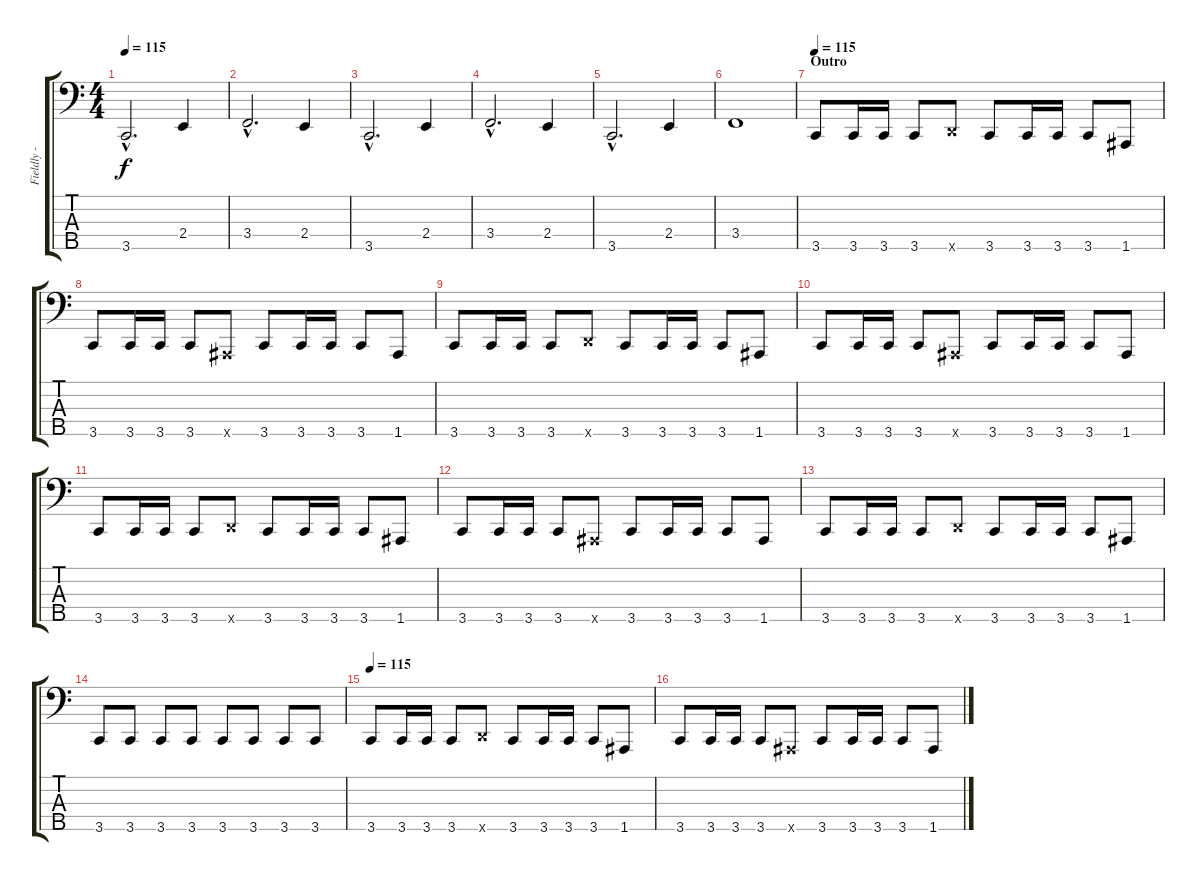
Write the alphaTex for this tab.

\track ("Fieldly - Bass" "Fieldly - ") {instrument electricbassfinger}
\staff {score tabs}
\tuning (F2 C2 G1 D1 A0) {hide}
\ts (4 4)
\tempo 115
\clef f4
\ks c
3.5{hac}.2{d dy f} 2.4.4 |
3.4{hac}.2{d} 2.4.4 |
3.5{hac}.2{d} 2.4.4 |
3.4{hac}.2{d} 2.4.4 |
3.5{hac}.2{d} 2.4.4 |
3.4.1 |
\section ("" "Outro")
\tempo 115
3.5.8{volume 16 balance 8 instrument electricbassfinger} 3.5.16 3.5.16 3.5.8 5.5{x}.8 3.5.8 3.5.16 3.5.16 3.5.8 1.5.8 |
3.5.8 3.5.16 3.5.16 3.5.8 1.5{x}.8 3.5.8 3.5.16 3.5.16 3.5.8 1.5.8 |
3.5.8 3.5.16 3.5.16 3.5.8 5.5{x}.8 3.5.8 3.5.16 3.5.16 3.5.8 1.5.8 |
3.5.8 3.5.16 3.5.16 3.5.8 1.5{x}.8 3.5.8 3.5.16 3.5.16 3.5.8 1.5.8 |
3.5.8 3.5.16 3.5.16 3.5.8 5.5{x}.8 3.5.8 3.5.16 3.5.16 3.5.8 1.5.8 |
3.5.8 3.5.16 3.5.16 3.5.8 1.5{x}.8 3.5.8 3.5.16 3.5.16 3.5.8 1.5.8 |
3.5.8 3.5.16 3.5.16 3.5.8 5.5{x}.8 3.5.8 3.5.16 3.5.16 3.5.8 1.5.8 |
3.5.8 3.5.8 3.5.8 3.5.8 3.5.8 3.5.8 3.5.8 3.5.8 |
\tempo 115
3.5.8{volume 16 balance 8 instrument electricbassfinger} 3.5.16 3.5.16 3.5.8 5.5{x}.8 3.5.8 3.5.16 3.5.16 3.5.8 1.5.8 |
3.5.8 3.5.16 3.5.16 3.5.8 1.5{x}.8{volume 5} 3.5.8 3.5.16 3.5.16 3.5.8 1.5.8
